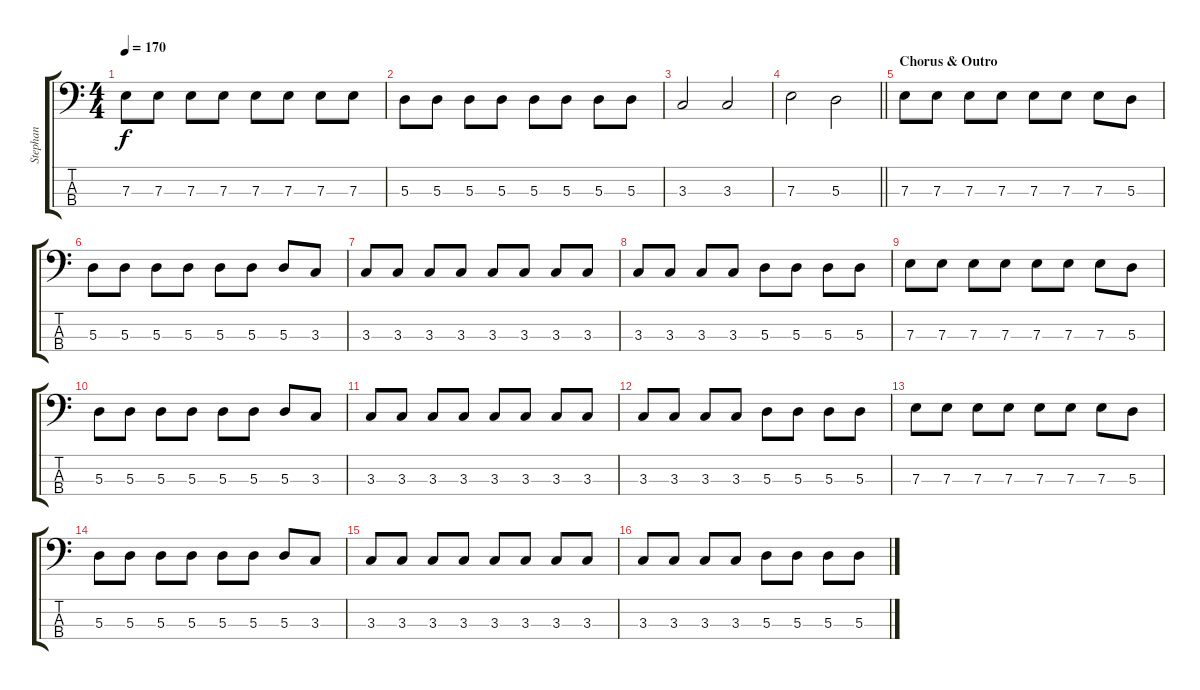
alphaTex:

\track ("Stephan" "Stephan") {instrument electricbasspick}
\staff {score tabs}
\tuning (G2 D2 A1 E1) {hide}
\ts (4 4)
\tempo 170
\clef f4
\ks c
7.3.8{dy f} 7.3.8 7.3.8 7.3.8 7.3.8 7.3.8 7.3.8 7.3.8 |
5.3.8 5.3.8 5.3.8 5.3.8 5.3.8 5.3.8 5.3.8 5.3.8 |
3.3.2 3.3.2 |
\barLineRight lightlight
7.3.2 5.3.2 |
\section ("" "Chorus & Outro")
7.3.8 7.3.8 7.3.8 7.3.8 7.3.8 7.3.8 7.3.8 5.3.8 |
5.3.8 5.3.8 5.3.8 5.3.8 5.3.8 5.3.8 5.3.8 3.3.8 |
3.3.8 3.3.8 3.3.8 3.3.8 3.3.8 3.3.8 3.3.8 3.3.8 |
3.3.8 3.3.8 3.3.8 3.3.8 5.3.8 5.3.8 5.3.8 5.3.8 |
7.3.8 7.3.8 7.3.8 7.3.8 7.3.8 7.3.8 7.3.8 5.3.8 |
5.3.8 5.3.8 5.3.8 5.3.8 5.3.8 5.3.8 5.3.8 3.3.8 |
3.3.8 3.3.8 3.3.8 3.3.8 3.3.8 3.3.8 3.3.8 3.3.8 |
3.3.8 3.3.8 3.3.8 3.3.8 5.3.8 5.3.8 5.3.8 5.3.8 |
7.3.8 7.3.8 7.3.8 7.3.8 7.3.8 7.3.8 7.3.8 5.3.8 |
5.3.8 5.3.8 5.3.8 5.3.8 5.3.8 5.3.8 5.3.8 3.3.8 |
3.3.8 3.3.8 3.3.8 3.3.8 3.3.8 3.3.8 3.3.8 3.3.8 |
3.3.8 3.3.8 3.3.8 3.3.8 5.3.8 5.3.8 5.3.8 5.3.8
